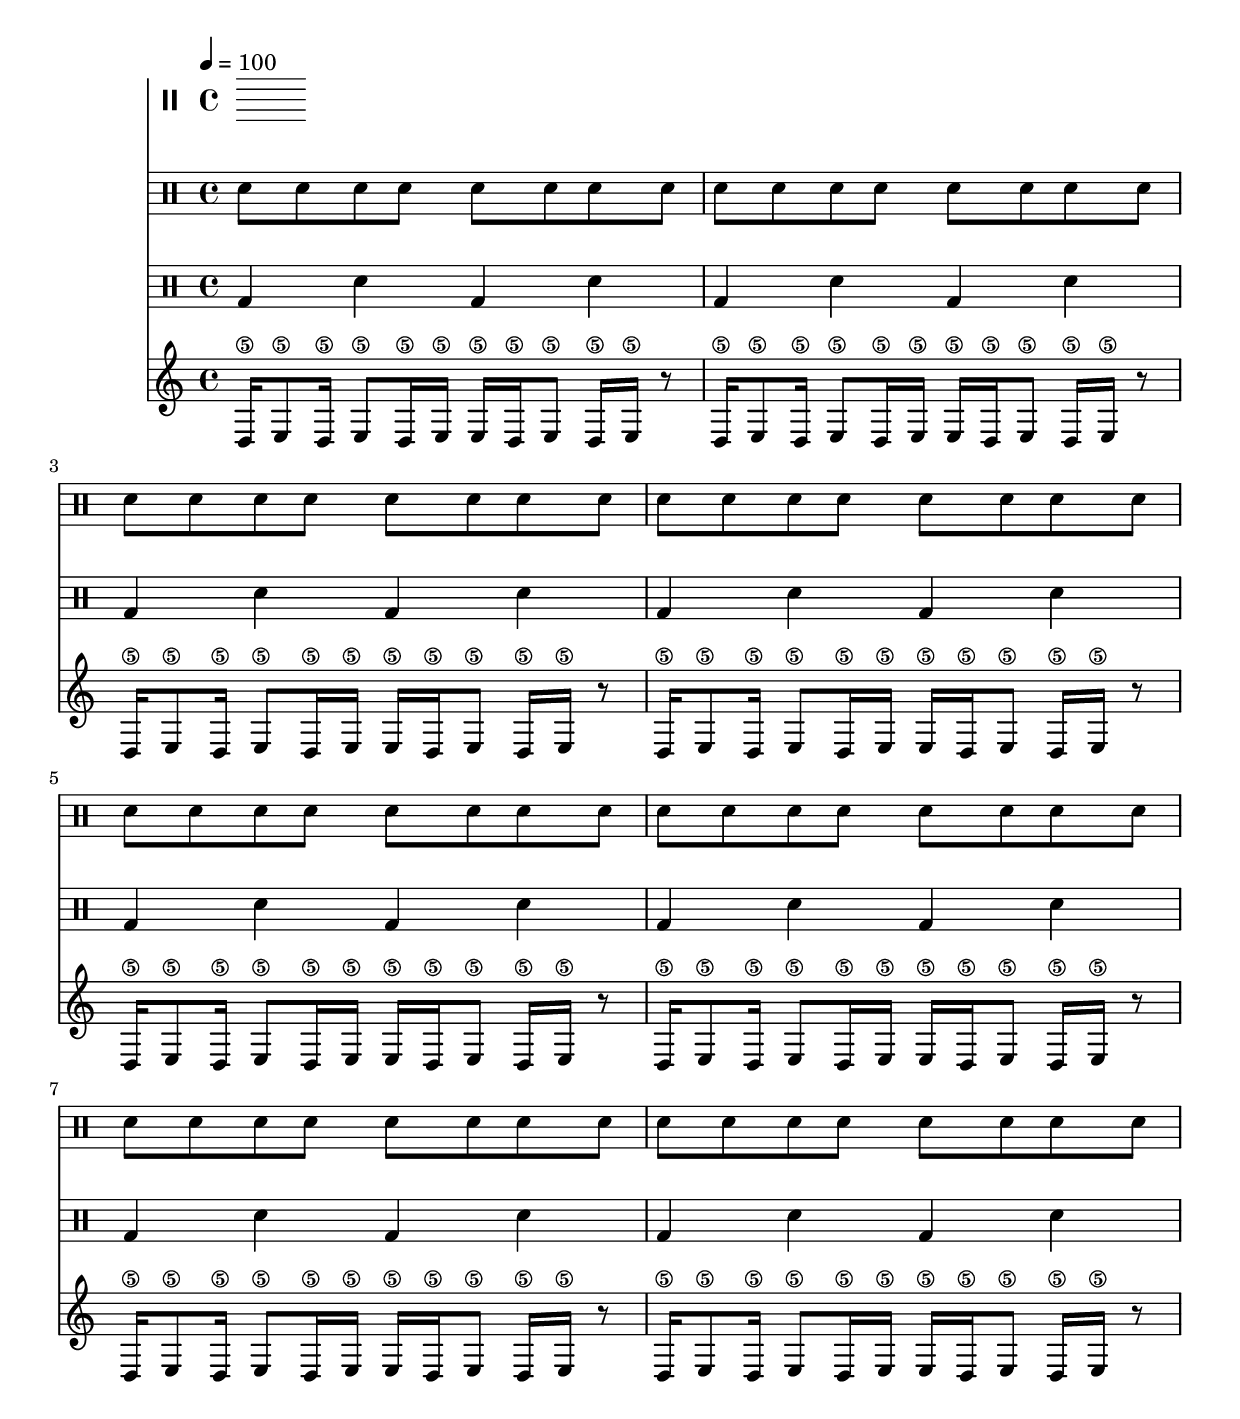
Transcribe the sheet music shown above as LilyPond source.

\version "2.20.0"
\include "macros.ly"
song_tempo = 100

lead = {
  \absolute  {
    \override Score.SpacingSpanner.shortest-duration-space = #4.0
    d16\5 e8\5 d16\5
    e8\5 d16\5 e16\5
    e16\5 d16\5 e8\5
    d16\5 e16\5 r8
    }

}

drumbar =  \drummode {  bd4 sn4  bd4 sn4 }

drumbars = {
\repeat unfold 8 { \drumbar | }
}


drumbarhh =  \drummode {
  sn8
  sn8
  sn8
  sn8
  sn8
  sn8
  sn8
  sn8
}

drumbarshh = {
  \repeat unfold 8 {  \drumbarhh }

}



%\score {
%    <<
%    \new TabStaff {
%        \tempo 4 = \song_tempo
%        \tabFullNotation
%        \override Score.BarNumber.break-visibility = ##(#t #t #t)
%       \repeat percent 8 {\lead}
%    }

%    >>

%   % \layout {}
%}


\score {
        \unfoldRepeats {
        <<
            \new DrumStaff
                \tempo 4 = \song_tempo
                <<
                    \new DrumVoice {  \drumbarshh }
                    \new DrumVoice {  \drumbars }
                >>

            \new Staff {
                  \repeat unfold 8 {\lead}
                  \set Staff.midiMinimumVolume = #0.9
                  \set Staff.midiMaximumVolume = #0.9
                  \set Staff.midiInstrument = "electric guitar (clean)"
            }
        >>
        }
    \layout {}

       \midi {
            \tempo 4 = \song_tempo
    }
}
